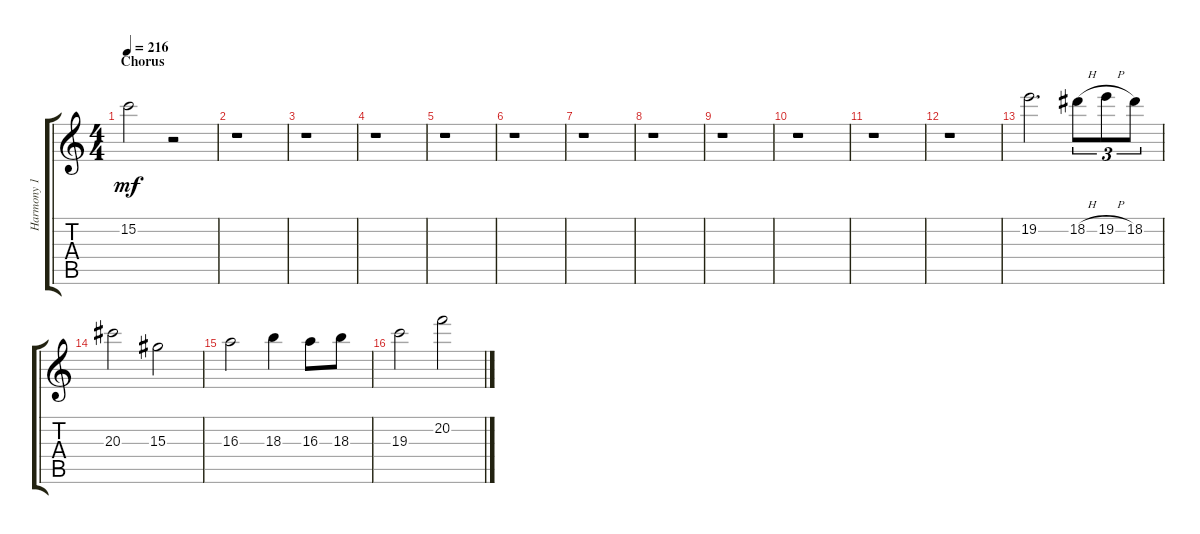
\track ("Harmony 1" "Harmony 1") {instrument overdrivenguitar}
\staff {score tabs}
\tuning (D4 A3 F3 C3 G2 C2) {hide}
\ts (4 4)
\section ("" "Chorus")
\tempo 216
\clef g2
\ks aminor
15.2.2{dy mf} r.2 |
r.1 |
r.1 |
r.1 |
r.1 |
r.1 |
r.1 |
r.1 |
r.1 |
r.1 |
r.1 |
r.1 |
19.2.2{d} 18.2{h}.8{tu (3 2)} 19.2{h}.8{tu (3 2)} 18.2.8{tu (3 2)} |
20.3.2 15.3.2 |
16.3.2 18.3.4 16.3.8 18.3.8 |
19.3.2 20.2.2
